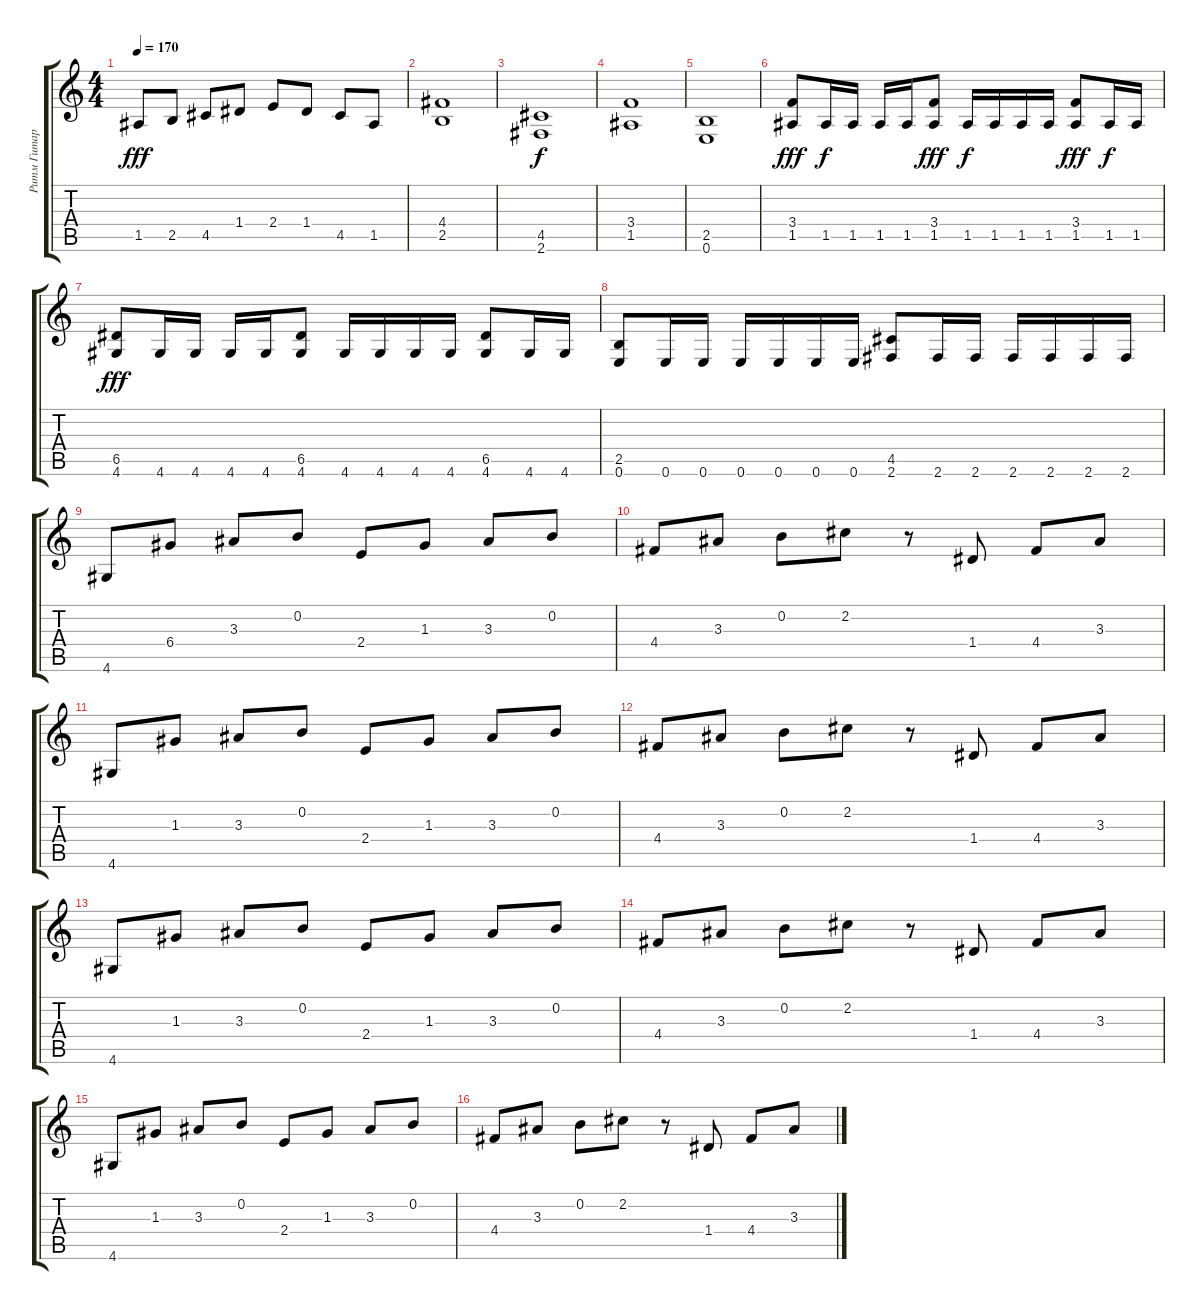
\track ("Ритм Гитара" "Ритм Гитар") {instrument distortionguitar}
\staff {score tabs}
\tuning (E4 B3 G3 D3 A2 E2) {hide}
\ts (4 4)
\tempo 170
\clef g2
\ks c
1.5.8{dy fff} 2.5.8 4.5.8 1.4.8 2.4.8 1.4.8 4.5.8 1.5.8 |
(4.4 2.5).1 |
(4.5 2.6).1{dy f} |
(3.4 1.5).1 |
(2.5 0.6).1 |
(3.4 1.5).8{dy fff} 1.5.16{dy f} 1.5.16 1.5.16 1.5.16 (3.4 1.5).8{dy fff} 1.5.16{dy f} 1.5.16 1.5.16 1.5.16 (3.4 1.5).8{dy fff} 1.5.16{dy f} 1.5.16 |
(6.5 4.6).8{dy fff} 4.6.16 4.6.16 4.6.16 4.6.16 (6.5 4.6).8 4.6.16 4.6.16 4.6.16 4.6.16 (6.5 4.6).8 4.6.16 4.6.16 |
(2.5 0.6).8 0.6.16 0.6.16 0.6.16 0.6.16 0.6.16 0.6.16 (4.5 2.6).8 2.6.16 2.6.16 2.6.16 2.6.16 2.6.16 2.6.16 |
4.6.8 6.4.8 3.3.8 0.2.8 2.4.8 1.3.8 3.3.8 0.2.8 |
4.4.8 3.3.8 0.2.8 2.2.8 r.8 1.4.8 4.4.8 3.3.8 |
4.6.8 1.3.8 3.3.8 0.2.8 2.4.8 1.3.8 3.3.8 0.2.8 |
4.4.8 3.3.8 0.2.8 2.2.8 r.8 1.4.8 4.4.8 3.3.8 |
4.6.8 1.3.8 3.3.8 0.2.8 2.4.8 1.3.8 3.3.8 0.2.8 |
4.4.8 3.3.8 0.2.8 2.2.8 r.8 1.4.8 4.4.8 3.3.8 |
4.6.8 1.3.8 3.3.8 0.2.8 2.4.8 1.3.8 3.3.8 0.2.8 |
4.4.8 3.3.8 0.2.8 2.2.8 r.8 1.4.8 4.4.8 3.3.8
